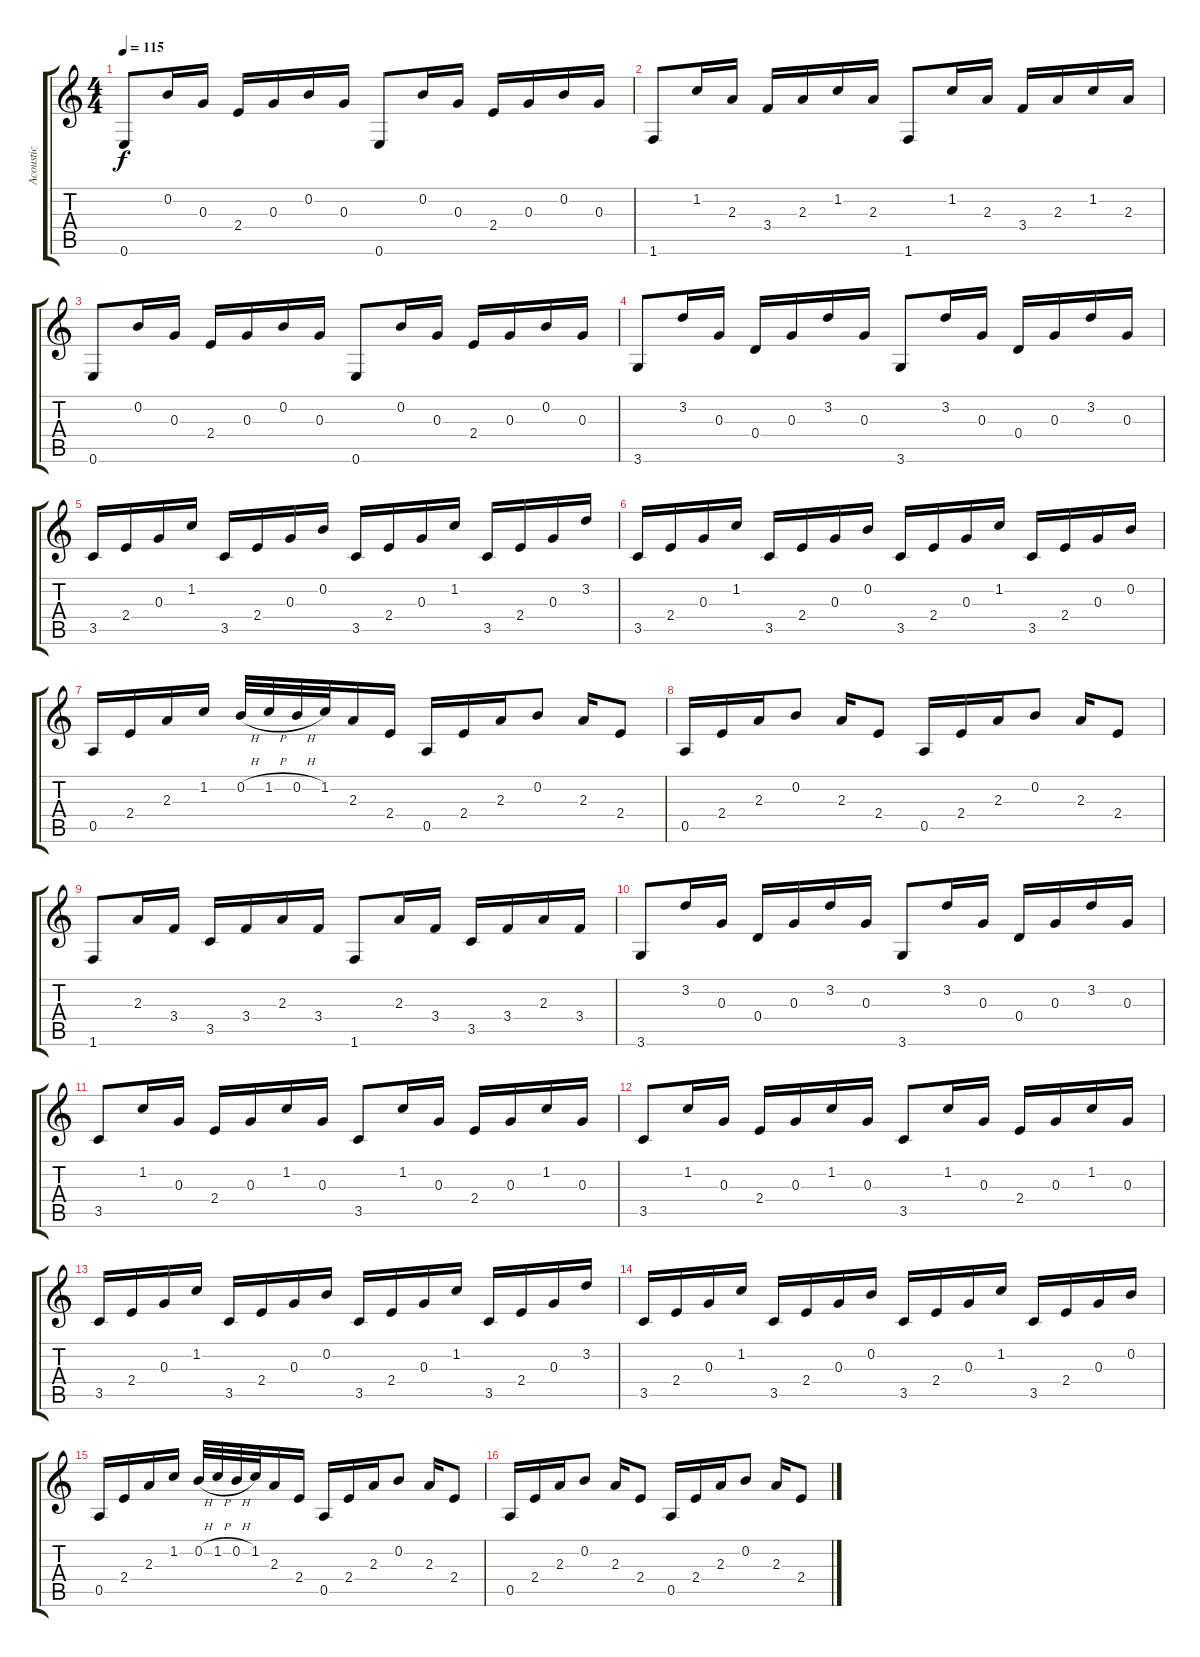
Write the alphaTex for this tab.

\track ("Acoustic" "Acoustic") {instrument acousticguitarsteel}
\staff {score tabs}
\tuning (E4 B3 G3 D3 A2 E2) {hide}
\ts (4 4)
\tempo 115
\clef g2
\ks c
0.6.8{dy f} 0.2.16 0.3.16 2.4.16 0.3.16 0.2.16 0.3.16 0.6.8 0.2.16 0.3.16 2.4.16 0.3.16 0.2.16 0.3.16 |
1.6.8 1.2.16 2.3.16 3.4.16 2.3.16 1.2.16 2.3.16 1.6.8 1.2.16 2.3.16 3.4.16 2.3.16 1.2.16 2.3.16 |
0.6.8 0.2.16 0.3.16 2.4.16 0.3.16 0.2.16 0.3.16 0.6.8 0.2.16 0.3.16 2.4.16 0.3.16 0.2.16 0.3.16 |
3.6.8 3.2.16 0.3.16 0.4.16 0.3.16 3.2.16 0.3.16 3.6.8 3.2.16 0.3.16 0.4.16 0.3.16 3.2.16 0.3.16 |
3.5.16 2.4.16 0.3.16 1.2.16 3.5.16 2.4.16 0.3.16 0.2.16 3.5.16 2.4.16 0.3.16 1.2.16 3.5.16 2.4.16 0.3.16 3.2.16 |
3.5.16 2.4.16 0.3.16 1.2.16 3.5.16 2.4.16 0.3.16 0.2.16 3.5.16 2.4.16 0.3.16 1.2.16 3.5.16 2.4.16 0.3.16 0.2.16 |
0.5.16 2.4.16 2.3.16 1.2.16 0.2{h}.32 1.2{h}.32 0.2{h}.32 1.2.32 2.3.16 2.4.16 0.5.16 2.4.16 2.3.16 0.2.8 2.3.16 2.4.8 |
0.5.16 2.4.16 2.3.16 0.2.8 2.3.16 2.4.8 0.5.16 2.4.16 2.3.16 0.2.8 2.3.16 2.4.8 |
1.6.8 2.3.16 3.4.16 3.5.16 3.4.16 2.3.16 3.4.16 1.6.8 2.3.16 3.4.16 3.5.16 3.4.16 2.3.16 3.4.16 |
3.6.8 3.2.16 0.3.16 0.4.16 0.3.16 3.2.16 0.3.16 3.6.8 3.2.16 0.3.16 0.4.16 0.3.16 3.2.16 0.3.16 |
3.5.8 1.2.16 0.3.16 2.4.16 0.3.16 1.2.16 0.3.16 3.5.8 1.2.16 0.3.16 2.4.16 0.3.16 1.2.16 0.3.16 |
3.5.8 1.2.16 0.3.16 2.4.16 0.3.16 1.2.16 0.3.16 3.5.8 1.2.16 0.3.16 2.4.16 0.3.16 1.2.16 0.3.16 |
3.5.16 2.4.16 0.3.16 1.2.16 3.5.16 2.4.16 0.3.16 0.2.16 3.5.16 2.4.16 0.3.16 1.2.16 3.5.16 2.4.16 0.3.16 3.2.16 |
3.5.16 2.4.16 0.3.16 1.2.16 3.5.16 2.4.16 0.3.16 0.2.16 3.5.16 2.4.16 0.3.16 1.2.16 3.5.16 2.4.16 0.3.16 0.2.16 |
0.5.16 2.4.16 2.3.16 1.2.16 0.2{h}.32 1.2{h}.32 0.2{h}.32 1.2.32 2.3.16 2.4.16 0.5.16 2.4.16 2.3.16 0.2.8 2.3.16 2.4.8 |
0.5.16 2.4.16 2.3.16 0.2.8 2.3.16 2.4.8 0.5.16 2.4.16 2.3.16 0.2.8 2.3.16 2.4.8
